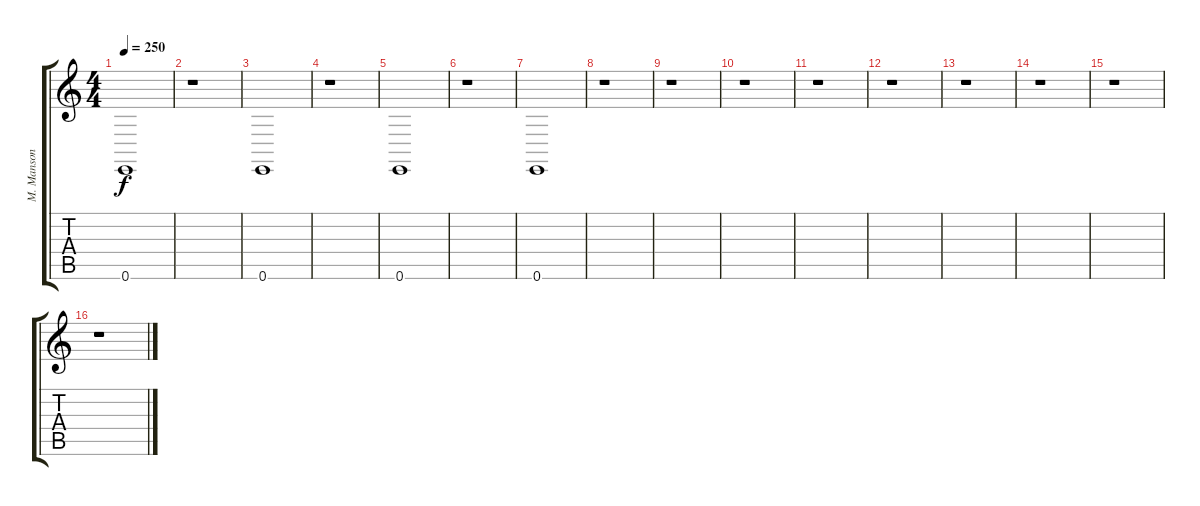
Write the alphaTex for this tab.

\track ("M. Manson" "M. Manson") {instrument brasssection}
\staff {score tabs}
\tuning (E4 B3 G3 D3 A2 E2) {hide}
\ts (4 4)
\tempo 250
\clef g2
\ks c
0.6.1{dy f} |
r.1 |
0.6.1 |
r.1 |
0.6.1 |
r.1 |
0.6.1 |
r.1 |
r.1 |
r.1 |
r.1 |
r.1 |
r.1 |
r.1 |
r.1 |
r.1
